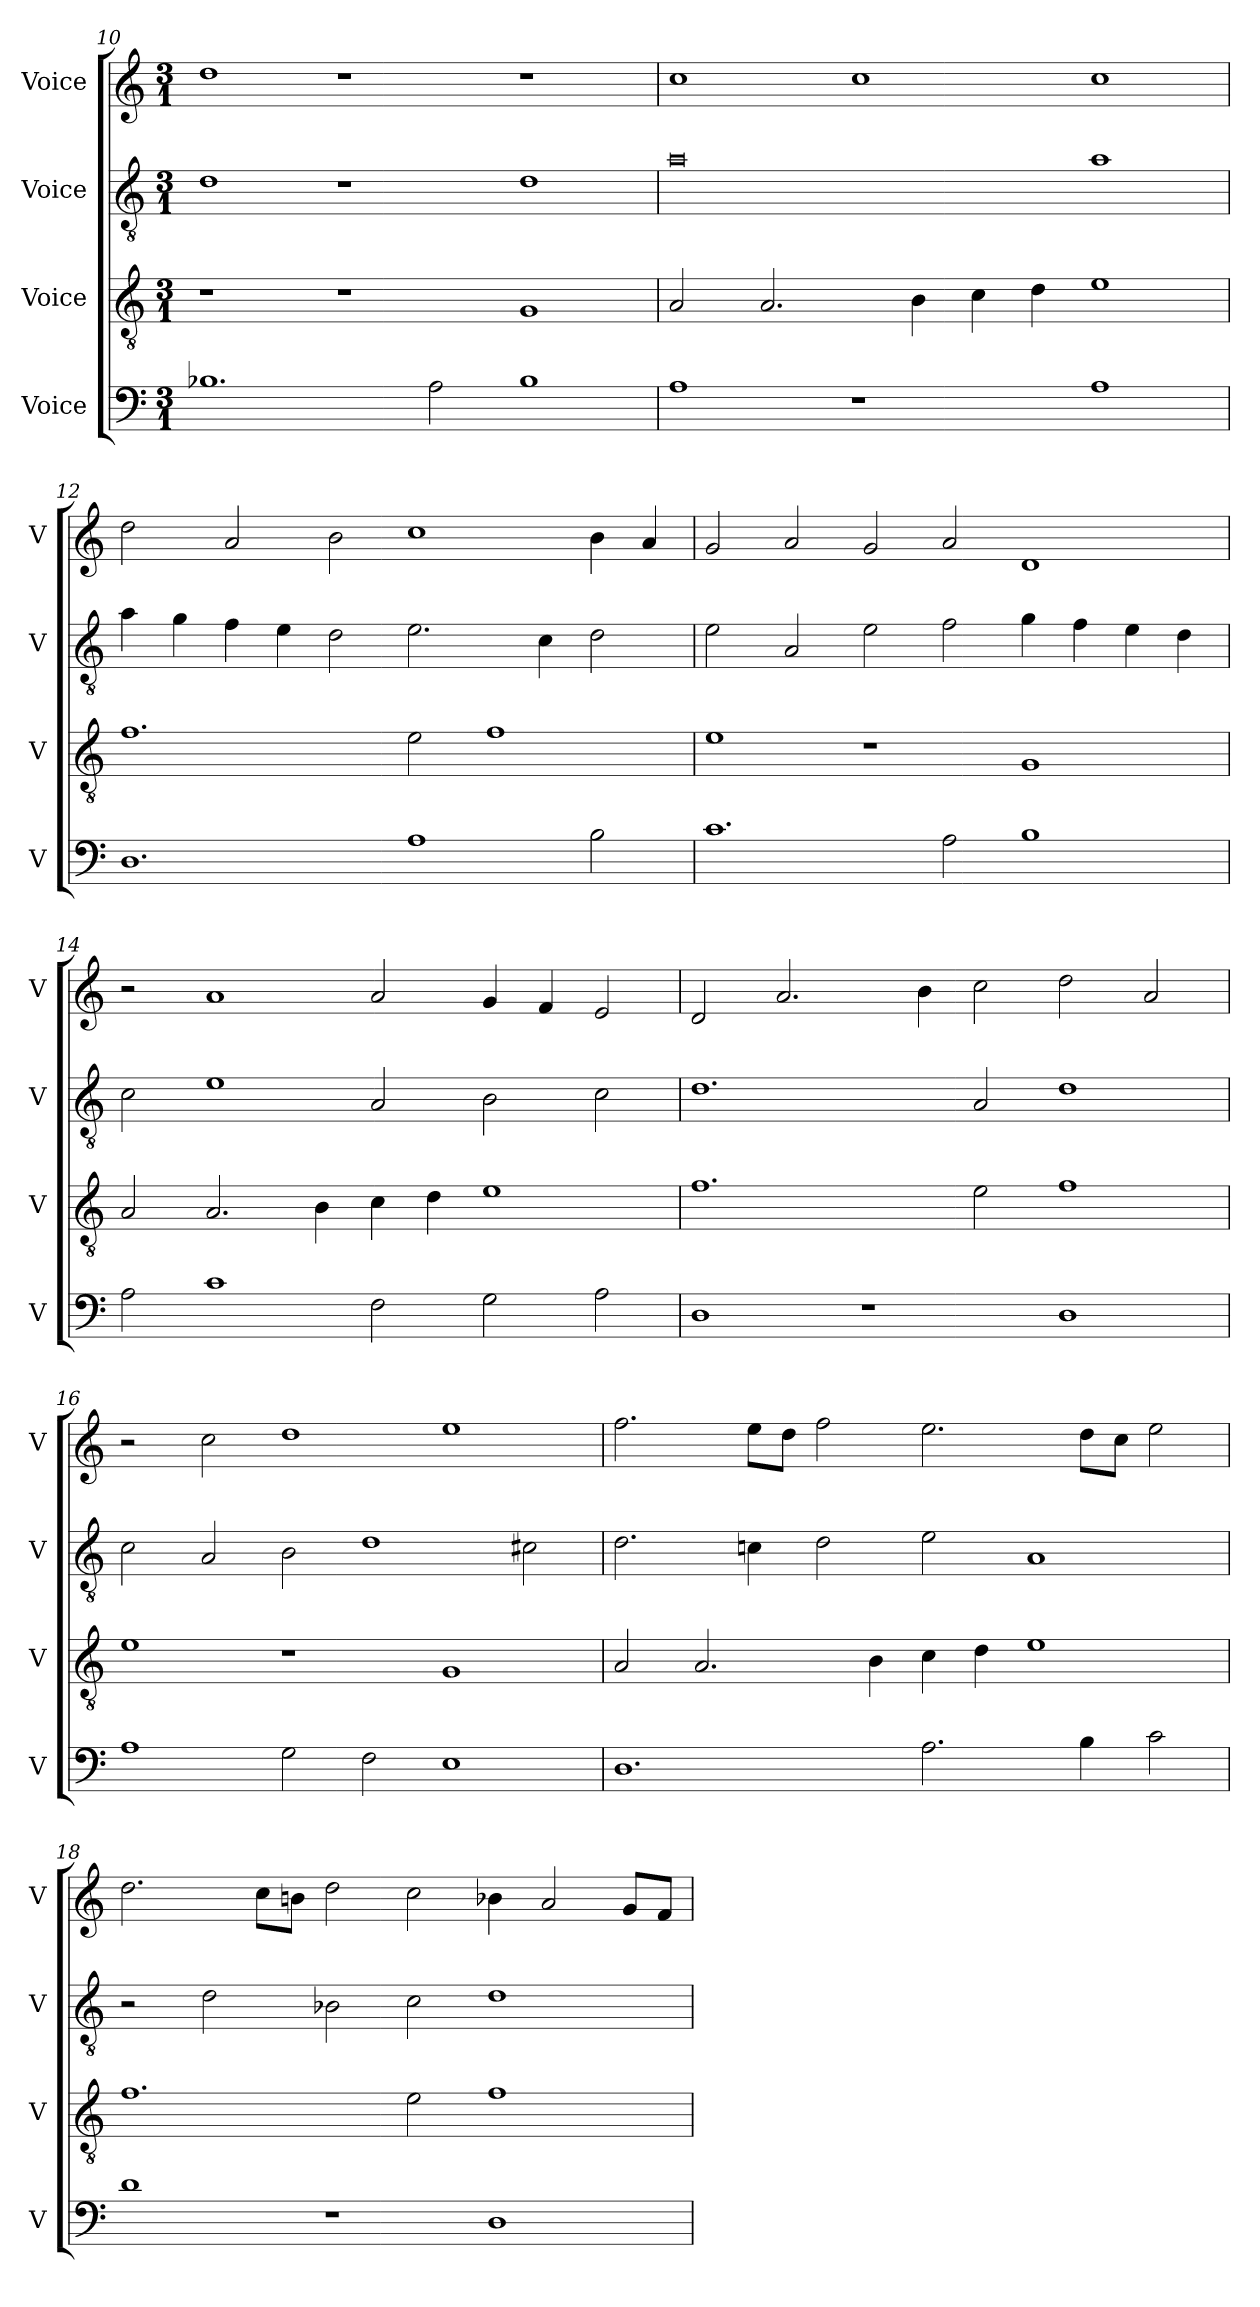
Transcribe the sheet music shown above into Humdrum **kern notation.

**kern	**kern	**kern	**kern
*part4	*part3	*part2	*part1
*staff4	*staff3	*staff2	*staff1
*I"Voice	*I"Voice	*I"Voice	*I"Voice
*I'V	*I'V	*I'V	*I'V
*clefF4	*clefGv2	*clefGv2	*clefG2
*k[]	*k[]	*k[]	*k[]
*M3/1	*M3/1	*M3/1	*M3/1
=10	=10	=10	=10
1.B-X	1r	1d	1dd
.	1r	1r	1r
2A\	.	.	.
1B-	1G	1d	1r
=11	=11	=11	=11
1A	2A/	0a	1cc
.	2.A/	.	.
1r	.	.	1cc
.	4B\	.	.
.	4c\	.	.
.	4d\	.	.
1A	1e	1a	1cc
!!LO:LB:g=z
=12	=12	=12	=12
1.D	1.f	4a\	2dd\
.	.	4g\	.
.	.	4f\	2a/
.	.	4e\	.
.	.	2d\	2b\
1A	2e\	2.e\	1cc
.	1f	.	.
.	.	4c\	.
2B\	.	2d\	4b\
.	.	.	4a/
=13	=13	=13	=13
1.c	1e	2e\	2g/
.	.	2A/	2a/
.	1r	2e\	2g/
2A\	.	2f\	2a/
1B	1G	4g\	1d
.	.	4f\	.
.	.	4e\	.
.	.	4d\	.
!!LO:LB:g=z
=14	=14	=14	=14
2A\	2A/	2c\	2r
1c	2.A/	1e	1a
.	4B\	.	.
2F\	4c\	2A/	2a/
.	4d\	.	.
2G\	1e	2B\	4g/
.	.	.	4f/
2A\	.	2c\	2e/
=15	=15	=15	=15
1D	1.f	1.d	2d/
.	.	.	2.a/
1r	.	.	.
.	.	.	4b\
.	2e\	2A/	2cc\
1D	1f	1d	2dd\
.	.	.	2a/
!!LO:PB:g=z
=16	=16	=16	=16
1A	1e	2c\	2r
.	.	2A/	2cc\
2G\	1r	2B\	1dd
2F\	.	1d	.
1E	1G	.	1ee
.	.	2c#X\	.
=17	=17	=17	=17
1.D	2A/	2.d\	2.ff\
.	2.A/	.	.
.	.	4cn\	8ee\L
.	.	.	8dd\J
.	.	2d\	2ff\
.	4B\	.	.
2.A\	4c\	2e\	2.ee\
.	4d\	.	.
.	1e	1A	.
4B\	.	.	8dd\L
.	.	.	8cc\J
2c\	.	.	2ee\
!!LO:LB:g=z
=18	=18	=18	=18
1d	1.f	2r	2.dd\
.	.	2d\	.
.	.	.	8cc\L
.	.	.	8bn\J
1r	.	2B-X\	2dd\
.	2e\	2c\	2cc\
1D	1f	1d	4b-X\
.	.	.	2a/
.	.	.	8g/L
.	.	.	8f/J
=	=	=	=
*-	*-	*-	*-
